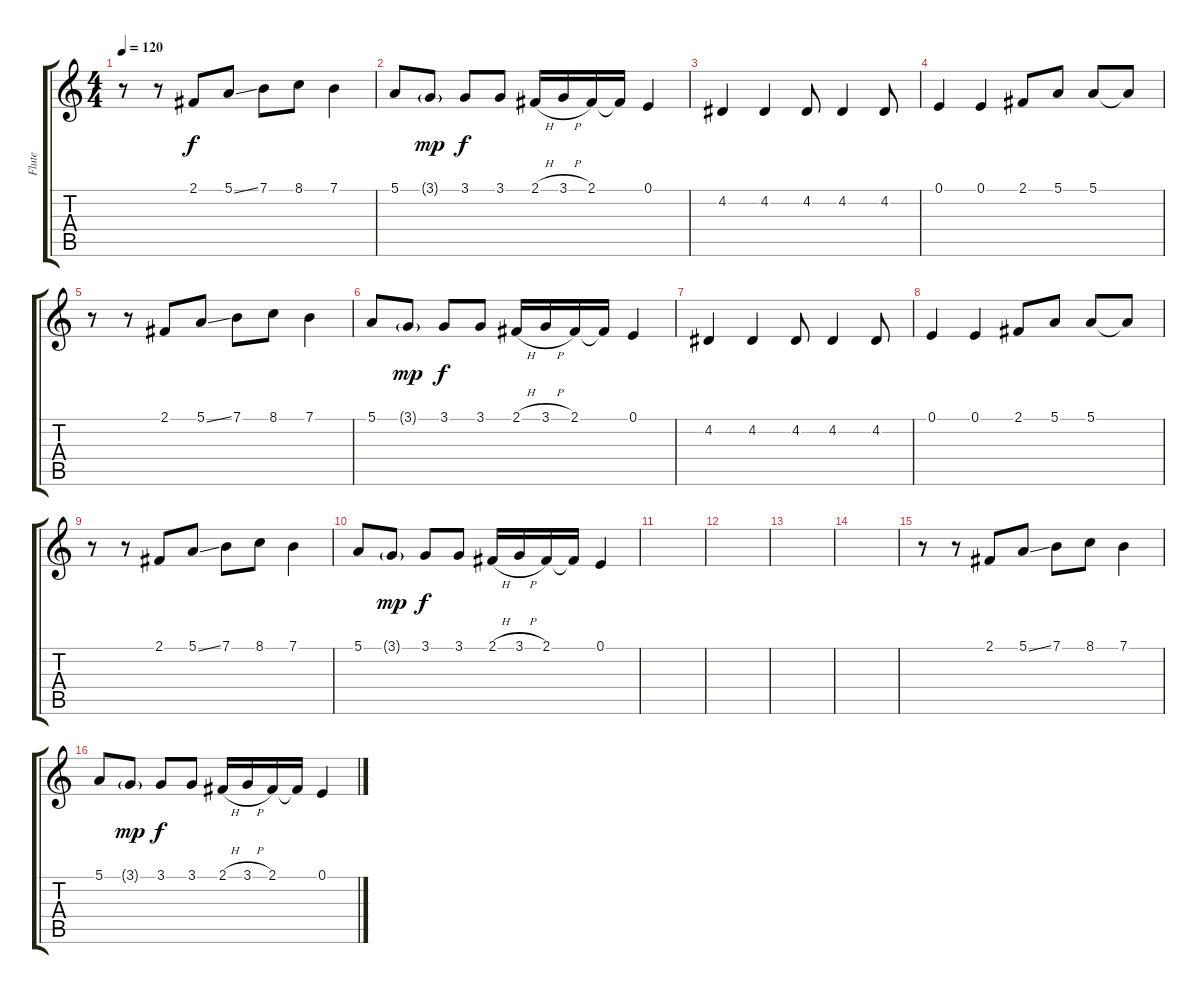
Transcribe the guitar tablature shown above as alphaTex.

\track ("Flute" "Flute") {instrument panflute}
\staff {score tabs}
\tuning (E4 B3 G3 D3 A2 E2) {hide}
\ts (4 4)
\tempo 120
\clef g2
\ks c
r.8{dy f} r.8 2.1.8 5.1{ss}.8 7.1.8 8.1.8 7.1.4 |
5.1.8 3.1{g}.8{dy mp} 3.1.8{dy f} 3.1.8 2.1{h}.16 3.1{h}.16 2.1.16 2.1{t}.16 0.1.4 |
4.2.4 4.2.4 4.2.8 4.2.4 4.2.8 |
0.1.4 0.1.4 2.1.8 5.1.8 5.1.8 5.1{t}.8 |
r.8 r.8 2.1.8 5.1{ss}.8 7.1.8 8.1.8 7.1.4 |
5.1.8 3.1{g}.8{dy mp} 3.1.8{dy f} 3.1.8 2.1{h}.16 3.1{h}.16 2.1.16 2.1{t}.16 0.1.4 |
4.2.4 4.2.4 4.2.8 4.2.4 4.2.8 |
0.1.4 0.1.4 2.1.8 5.1.8 5.1.8 5.1{t}.8 |
r.8 r.8 2.1.8 5.1{ss}.8 7.1.8 8.1.8 7.1.4 |
5.1.8 3.1{g}.8{dy mp} 3.1.8{dy f} 3.1.8 2.1{h}.16 3.1{h}.16 2.1.16 2.1{t}.16 0.1.4 |
|
|
|
|
r.8 r.8 2.1.8 5.1{ss}.8 7.1.8 8.1.8 7.1.4 |
5.1.8 3.1{g}.8{dy mp} 3.1.8{dy f} 3.1.8 2.1{h}.16 3.1{h}.16 2.1.16 2.1{t}.16 0.1.4
